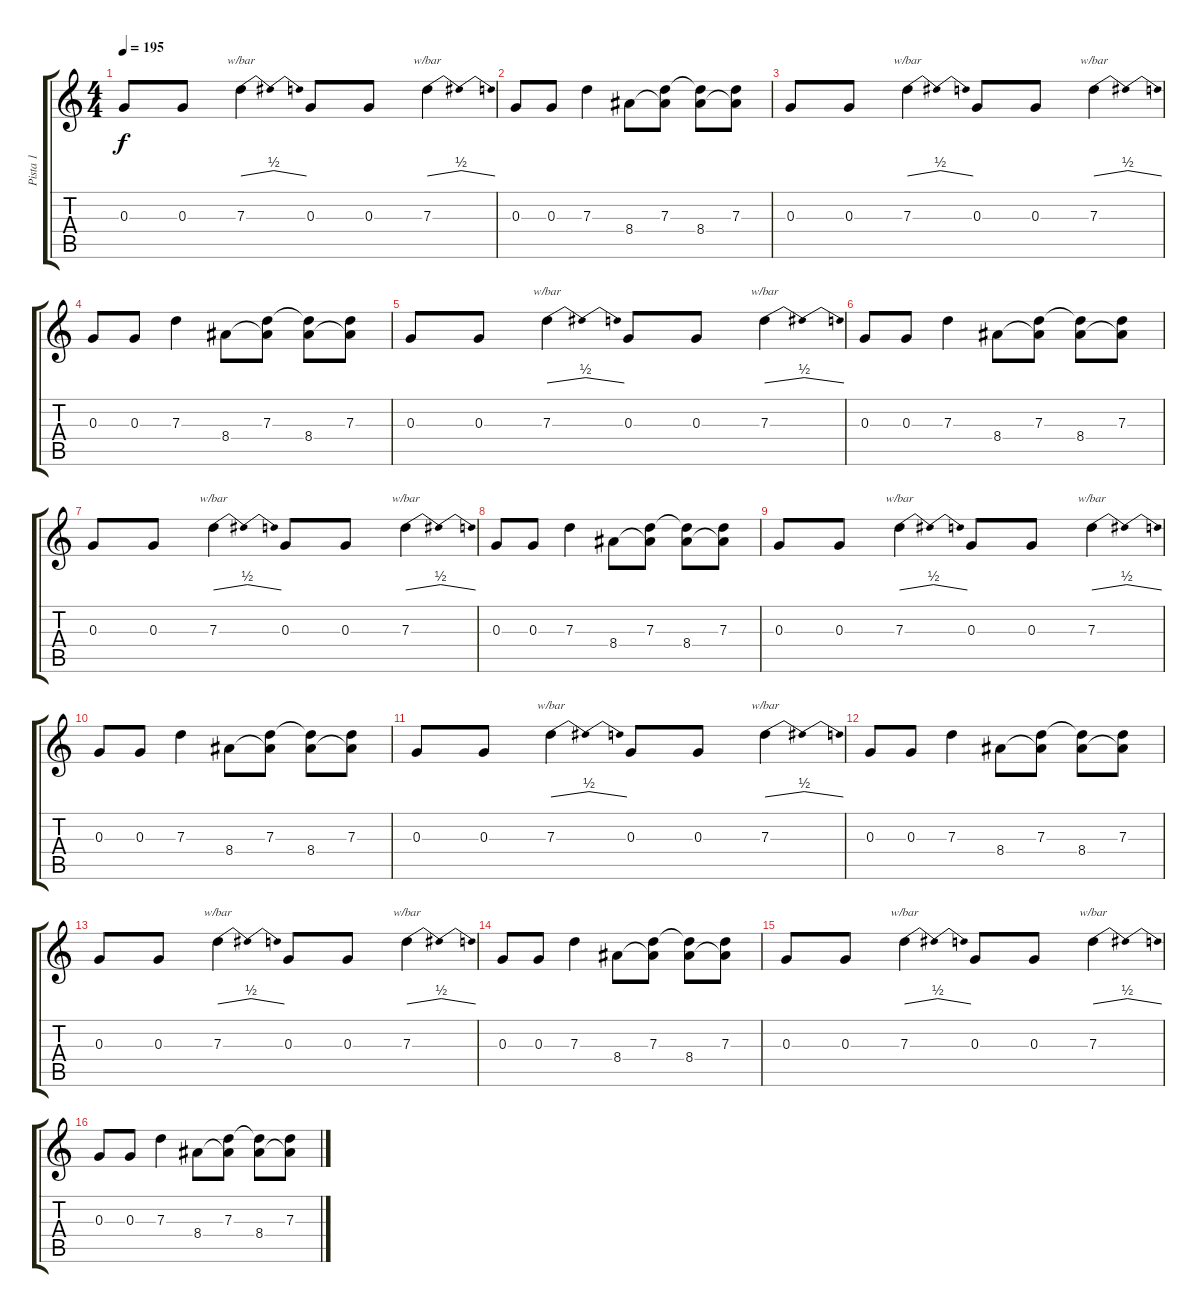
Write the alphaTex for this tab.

\track ("Pista 1" "Pista 1") {instrument distortionguitar}
\staff {score tabs}
\tuning (E4 B3 G3 D3 A2 E2) {hide}
\ts (4 4)
\tempo 195
\clef g2
\ks c
0.3.8{dy f instrument distortionguitar} 0.3.8 7.3.4{tbe (dip default 0 0 30 2 60 0)} 0.3.8 0.3.8 7.3.4{tbe (dip default 0 0 30 2 60 0)} |
0.3.8 0.3.8 7.3.4 8.4.8 (7.3 8.4{t}).8 (7.3{t} 8.4).8 (7.3 8.4{t}).8 |
0.3.8 0.3.8 7.3.4{tbe (dip default 0 0 30 2 60 0)} 0.3.8 0.3.8 7.3.4{tbe (dip default 0 0 30 2 60 0)} |
0.3.8 0.3.8 7.3.4 8.4.8 (7.3 8.4{t}).8 (7.3{t} 8.4).8 (7.3 8.4{t}).8 |
0.3.8 0.3.8 7.3.4{tbe (dip default 0 0 30 2 60 0)} 0.3.8 0.3.8 7.3.4{tbe (dip default 0 0 30 2 60 0)} |
0.3.8 0.3.8 7.3.4 8.4.8 (7.3 8.4{t}).8 (7.3{t} 8.4).8 (7.3 8.4{t}).8 |
0.3.8 0.3.8 7.3.4{tbe (dip default 0 0 30 2 60 0)} 0.3.8 0.3.8 7.3.4{tbe (dip default 0 0 30 2 60 0)} |
0.3.8 0.3.8 7.3.4 8.4.8 (7.3 8.4{t}).8 (7.3{t} 8.4).8 (7.3 8.4{t}).8 |
0.3.8 0.3.8 7.3.4{tbe (dip default 0 0 30 2 60 0)} 0.3.8 0.3.8 7.3.4{tbe (dip default 0 0 30 2 60 0)} |
0.3.8 0.3.8 7.3.4 8.4.8 (7.3 8.4{t}).8 (7.3{t} 8.4).8 (7.3 8.4{t}).8 |
0.3.8 0.3.8 7.3.4{tbe (dip default 0 0 30 2 60 0)} 0.3.8 0.3.8 7.3.4{tbe (dip default 0 0 30 2 60 0)} |
0.3.8 0.3.8 7.3.4 8.4.8 (7.3 8.4{t}).8 (7.3{t} 8.4).8 (7.3 8.4{t}).8 |
0.3.8 0.3.8 7.3.4{tbe (dip default 0 0 30 2 60 0)} 0.3.8 0.3.8 7.3.4{tbe (dip default 0 0 30 2 60 0)} |
0.3.8 0.3.8 7.3.4 8.4.8 (7.3 8.4{t}).8 (7.3{t} 8.4).8 (7.3 8.4{t}).8 |
0.3.8 0.3.8 7.3.4{tbe (dip default 0 0 30 2 60 0)} 0.3.8 0.3.8 7.3.4{tbe (dip default 0 0 30 2 60 0)} |
0.3.8 0.3.8 7.3.4 8.4.8 (7.3 8.4{t}).8 (7.3{t} 8.4).8 (7.3 8.4{t}).8
